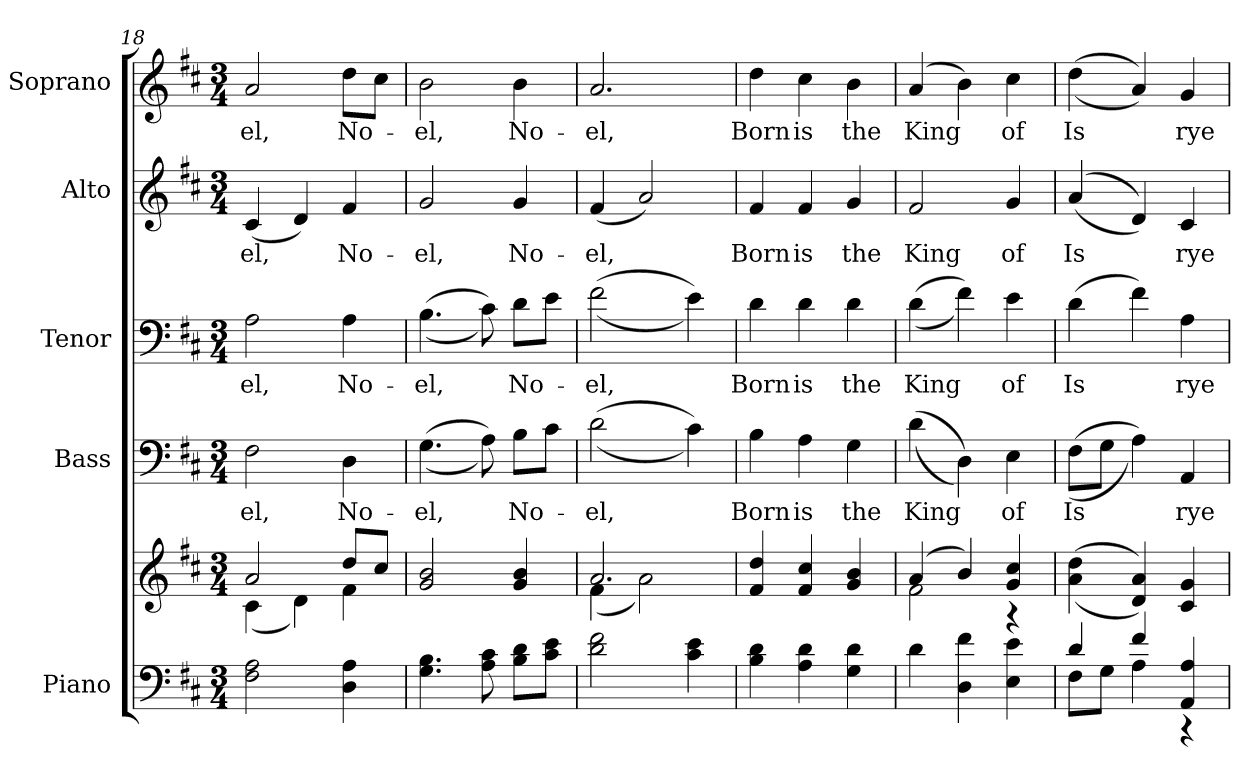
**kern	**kern	**kern	**text	**kern	**text	**kern	**text	**kern	**text
*part5	*part5	*part4	*part4	*part3	*part3	*part2	*part2	*part1	*part1
*staff6	*staff5	*staff4	*staff4	*staff3	*staff3	*staff2	*staff2	*staff1	*staff1
*I"Piano	*	*I"Bass	*	*I"Tenor	*	*I"Alto	*	*I"Soprano	*
*I'Pno.	*	*I'B.	*	*I'T.	*	*I'A.	*	*I'S.	*
*clefF4	*clefG2	*clefF4	*	*clefF4	*	*clefG2	*	*clefG2	*
*k[f#c#]	*k[f#c#]	*k[f#c#]	*	*k[f#c#]	*	*k[f#c#]	*	*k[f#c#]	*
*D:	*D:	*D:	*	*D:	*	*D:	*	*D:	*
*M3/4	*M3/4	*M3/4	*	*M3/4	*	*M3/4	*	*M3/4	*
=18	=18	=18	=18	=18	=18	=18	=18	=18	=18
*	*^	*	*	*	*	*	*	*	*
!	!	!	!	!LO:LY:b:color=#000000	!	!	!	!	!	!
!	!	!	!	!	!	!LO:LY:b:color=#000000	!	!	!	!
!	!	!	!	!	!	!	!	!LO:LY:b:color=#000000	!	!
!	!	!	!	!	!	!	!	!	!	!LO:LY:b:color=#000000
2F#i\ 2Ai	2ai/	(4c#i\	2F#i\	-el,	2Ai\	-el,	(4c#i/	-el,	2ai/	-el,
.	.	4di\)	.	.	.	.	4di/)	.	.	.
!	!	!	!	!LO:LY:b:color=#000000	!	!	!	!	!	!
!	!	!	!	!	!	!LO:LY:b:color=#000000	!	!	!	!
!	!	!	!	!	!	!	!	!LO:LY:b:color=#000000	!	!
!	!	!	!	!	!	!	!	!	!	!LO:LY:b:color=#000000
4Di\ 4Ai	8ddi/L	4f#i\	4Di\	No-	4Ai\	No-	4f#i/	No-	8ddi\L	No-
.	8cc#i/J	.	.	.	.	.	.	.	8cc#i\J	.
*	*v	*v	*	*	*	*	*	*	*	*
=19	=19	=19	=19	=19	=19	=19	=19	=19	=19
!	!	!	!LO:LY:b:color=#000000	!	!	!	!	!	!
!	!	!	!	!	!LO:LY:b:color=#000000	!	!	!	!
!	!	!	!	!	!	!	!LO:LY:b:color=#000000	!	!
!	!	!	!	!	!	!	!	!	!LO:LY:b:color=#000000
4.Gi\ 4.Bi	2gi/ 2bi	((4.Gi\	-el,	((4.Bi\	-el,	2gi/	-el,	2bi\	-el,
8Ai\ 8c#i	.	8Ai\))	.	8c#i\))	.	.	.	.	.
!	!	!	!LO:LY:b:color=#000000	!	!	!	!	!	!
!	!	!	!	!	!LO:LY:b:color=#000000	!	!	!	!
!	!	!	!	!	!	!	!LO:LY:b:color=#000000	!	!
!	!	!	!	!	!	!	!	!	!LO:LY:b:color=#000000
8Bi\ 8diL	4gi/ 4bi	8Bi\L	No-	8di\L	No-	4gi/	No-	4bi\	No-
8c#i\ 8eiJ	.	8c#i\J	.	8ei\J	.	.	.	.	.
=20	=20	=20	=20	=20	=20	=20	=20	=20	=20
*	*^	*	*	*	*	*	*	*	*
!	!	!	!	!LO:LY:b:color=#000000	!	!	!	!	!	!
!	!	!	!	!	!	!LO:LY:b:color=#000000	!	!	!	!
!	!	!	!	!	!	!	!	!LO:LY:b:color=#000000	!	!
!	!	!	!	!	!	!	!	!	!	!LO:LY:b:color=#000000
2di\ 2f#i	2.ai/	(4f#i\	((2di\	-el,	((2f#i\	-el,	(4f#i/	-el,	2.ai/	-el,
.	.	2ai\)	.	.	.	.	2ai/)	.	.	.
4c#i\ 4ei	.	.	4c#i\))	.	4ei\))	.	.	.	.	.
*	*v	*v	*	*	*	*	*	*	*	*
!!LO:PB:g=z
=21	=21	=21	=21	=21	=21	=21	=21	=21	=21
!	!	!	!LO:LY:b:color=#000000	!	!	!	!	!	!
!	!	!	!	!	!LO:LY:b:color=#000000	!	!	!	!
!	!	!	!	!	!	!	!LO:LY:b:color=#000000	!	!
!	!	!	!	!	!	!	!	!	!LO:LY:b:color=#000000
4Bi\ 4di	4f#i/ 4ddi	4Bi\	Born	4di\	Born	4f#i/	Born	4ddi\	Born
!	!	!	!LO:LY:b:color=#000000	!	!	!	!	!	!
!	!	!	!	!	!LO:LY:b:color=#000000	!	!	!	!
!	!	!	!	!	!	!	!LO:LY:b:color=#000000	!	!
!	!	!	!	!	!	!	!	!	!LO:LY:b:color=#000000
4Ai\ 4di	4f#i/ 4cc#i	4Ai\	is	4di\	is	4f#i/	is	4cc#i\	is
!	!	!	!LO:LY:b:color=#000000	!	!	!	!	!	!
!	!	!	!	!	!LO:LY:b:color=#000000	!	!	!	!
!	!	!	!	!	!	!	!LO:LY:b:color=#000000	!	!
!	!	!	!	!	!	!	!	!	!LO:LY:b:color=#000000
4Gi\ 4di	4gi/ 4bi	4Gi\	the	4di\	the	4gi/	the	4bi\	the
=22	=22	=22	=22	=22	=22	=22	=22	=22	=22
*	*^	*	*	*	*	*	*	*	*
!	!	!	!	!LO:LY:b:color=#000000	!	!	!	!	!	!
!	!	!	!	!	!	!LO:LY:b:color=#000000	!	!	!	!
!	!	!	!	!	!	!	!	!LO:LY:b:color=#000000	!	!
!	!	!	!	!	!	!	!	!	!	!LO:LY:b:color=#000000
4di\	(4ai/	2f#i\	((4di\	King	((4di\	King	2f#i/	King	(4ai/	King
4Di\ 4f#i	4bi/)	.	4Di\))	.	4f#i\))	.	.	.	4bi\)	.
!	!	!	!	!LO:LY:b:color=#000000	!	!	!	!	!	!
!	!	!	!	!	!	!LO:LY:b:color=#000000	!	!	!	!
!	!	!	!	!	!	!	!	!LO:LY:b:color=#000000	!	!
!	!	!	!	!	!	!	!	!	!	!LO:LY:b:color=#000000
4Ei\ 4ei	4gi/ 4cc#i	4r	4Ei\	of	4ei\	of	4gi/	of	4cc#i\	of
*	*v	*v	*	*	*	*	*	*	*	*
=23	=23	=23	=23	=23	=23	=23	=23	=23	=23
*^	*	*	*	*	*	*	*	*	*
*	*	*^	*	*	*	*	*	*	*	*
!	!	!	!	!	!LO:LY:b:color=#000000	!	!	!	!	!	!
*	*	*v	*v	*	*	*	*	*	*	*	*
*	*	*^	*	*	*	*	*	*	*	*
!	!	!	!	!	!	!	!LO:LY:b:color=#000000	!	!	!	!
*	*	*v	*v	*	*	*	*	*	*	*	*
*	*	*^	*	*	*	*	*	*	*	*
!	!	!	!	!	!	!	!	!	!LO:LY:b:color=#000000	!	!
*	*	*v	*v	*	*	*	*	*	*	*	*
*	*	*^	*	*	*	*	*	*	*	*
!	!	!	!	!	!	!	!	!	!	!	!LO:LY:b:color=#000000
*	*	*v	*v	*	*	*	*	*	*	*	*
4di/	8F#i\L	((4ai\ 4ddi	((8F#i\L	Is	(4di\	Is	((4ai/	Is	((4ddi\	Is
.	8Gi\J	.	8Gi\J	.	.	.	.	.	.	.
4f#i/	4Ai\	4di/ 4ai))	4Ai\))	.	4f#i\)	.	4di/))	.	4ai/))	.
!	!	!	!	!LO:LY:b:color=#000000	!	!	!	!	!	!
!	!	!	!	!	!	!LO:LY:b:color=#000000	!	!	!	!
!	!	!	!	!	!	!	!	!LO:LY:b:color=#000000	!	!
!	!	!	!	!	!	!	!	!	!	!LO:LY:b:color=#000000
4AAi/ 4Ai	4r	4c#i/ 4gi	4AAi/	rye	4Ai\	rye	4c#i/	rye	4gi/	rye
*v	*v	*	*	*	*	*	*	*	*	*
=	=	=	=	=	=	=	=	=	=
*-	*-	*-	*-	*-	*-	*-	*-	*-	*-
